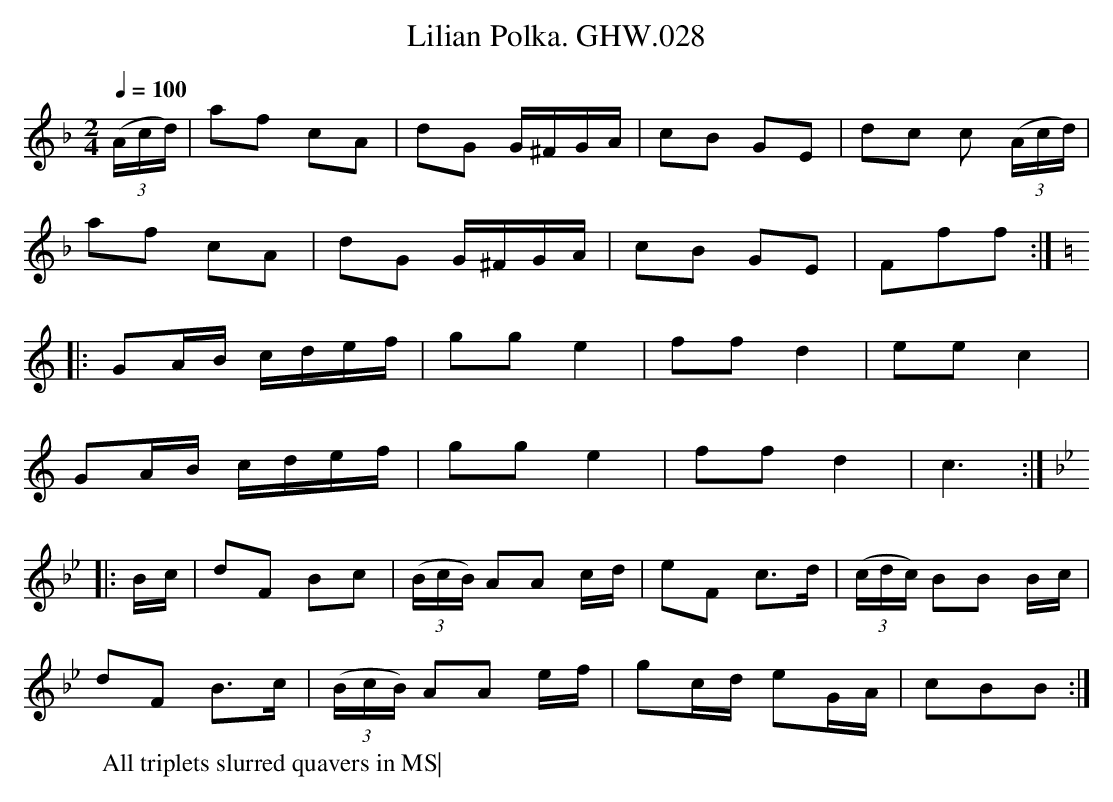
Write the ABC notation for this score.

X:1
T:Lilian Polka. GHW.028
M:2/4
L:1/8
Q:1/4=100
K:F
((3A/c/d/)|af cA|dG G/^F/G/A/|cB GE|dc c ((3A/c/d/)|
af cA|dG G/^F/G/A/|cB GE|Fff:|
K:C
|:GA/B/ c/d/e/f/|gg e2|ff d2|ee c2|
GA/B/ c/d/e/f/|gg e2|ff d2|c3:|
K:Bb
|:B/c/|dF Bc|((3B/c/B/) AA c/d/|eF c>d|((3c/d/c/) BB B/c/|
dF B>c|((3B/c/B/) AA e/f/|gc/d/ eG/A/|cBB:|
W:All triplets slurred quavers in MS|
